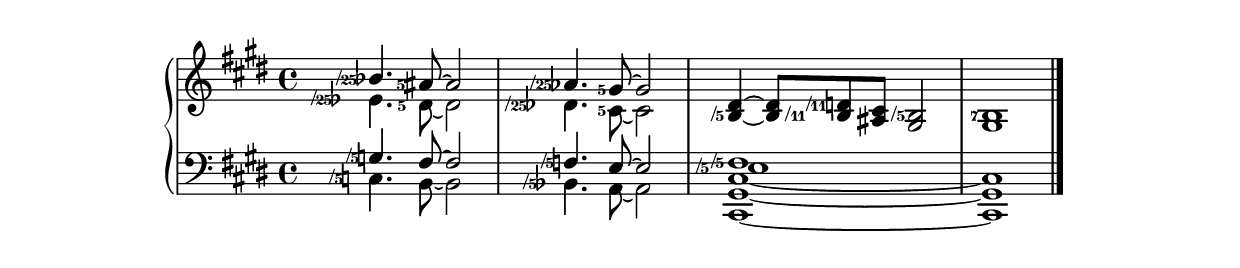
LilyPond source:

\version "2.19.22"
\include "../fjs.ly"
\paper {
  indent = 0\mm
  line-width = 150\mm
  oddFooterMarkup = ##f
  oddHeaderMarkup = ##f
  bookTitleMarkup = ##f
  scoreTitleMarkup = ##f
}

\score {
  \new PianoStaff <<
    \new Staff {
      \clef treble
      \time 4/4
      \key e \major
      << \relative c' {
        \of "/25" bes'4. \os 5 ais8~ ais2 |
        \of "/25" as4.    \o 5 gis8~ gis2 |
      } \\ \relative c' {
        \of "/25" es4.    \o 5 dis8~ dis2 |
        \of "/25" des4.   \o 5 cis8~ cis2 |
      } >>
      \new Voice <<
        \relative c' {
          dis4~ dis8*2/3 \ox "/11" d cis \o "/5" b2 |
          \se b1 |
        }
        \relative c' {
          \o "/5" b4~ b8*2/3 \o "/11" b ais gis2 |
          gis1 |
        }
      >>
    }
    \new Staff {
      \clef bass
      \time 4/4
      \key e \major
      \new Voice <<
        \relative c {
          \ox "/5" g'4. fis8~ fis2 |
          \ox "/5" f4.  e8~   e2 |
        } \\
        \relative c {
          \ox "/5" c4. b8~ b2 |
          \of "/5" b4. a8~ a2 |
        }
      >>
      << \relative c {
        \o "/5" fis1 s1
      } \\ \relative c {
        <cis, gis' cis>1~ q1
      } \\ \relative c {
        \o "/5" e1 s1
      } >>
      \bar "|."
    }
  >>
  \layout {
    \context {
      \Staff
    }
  }
}
